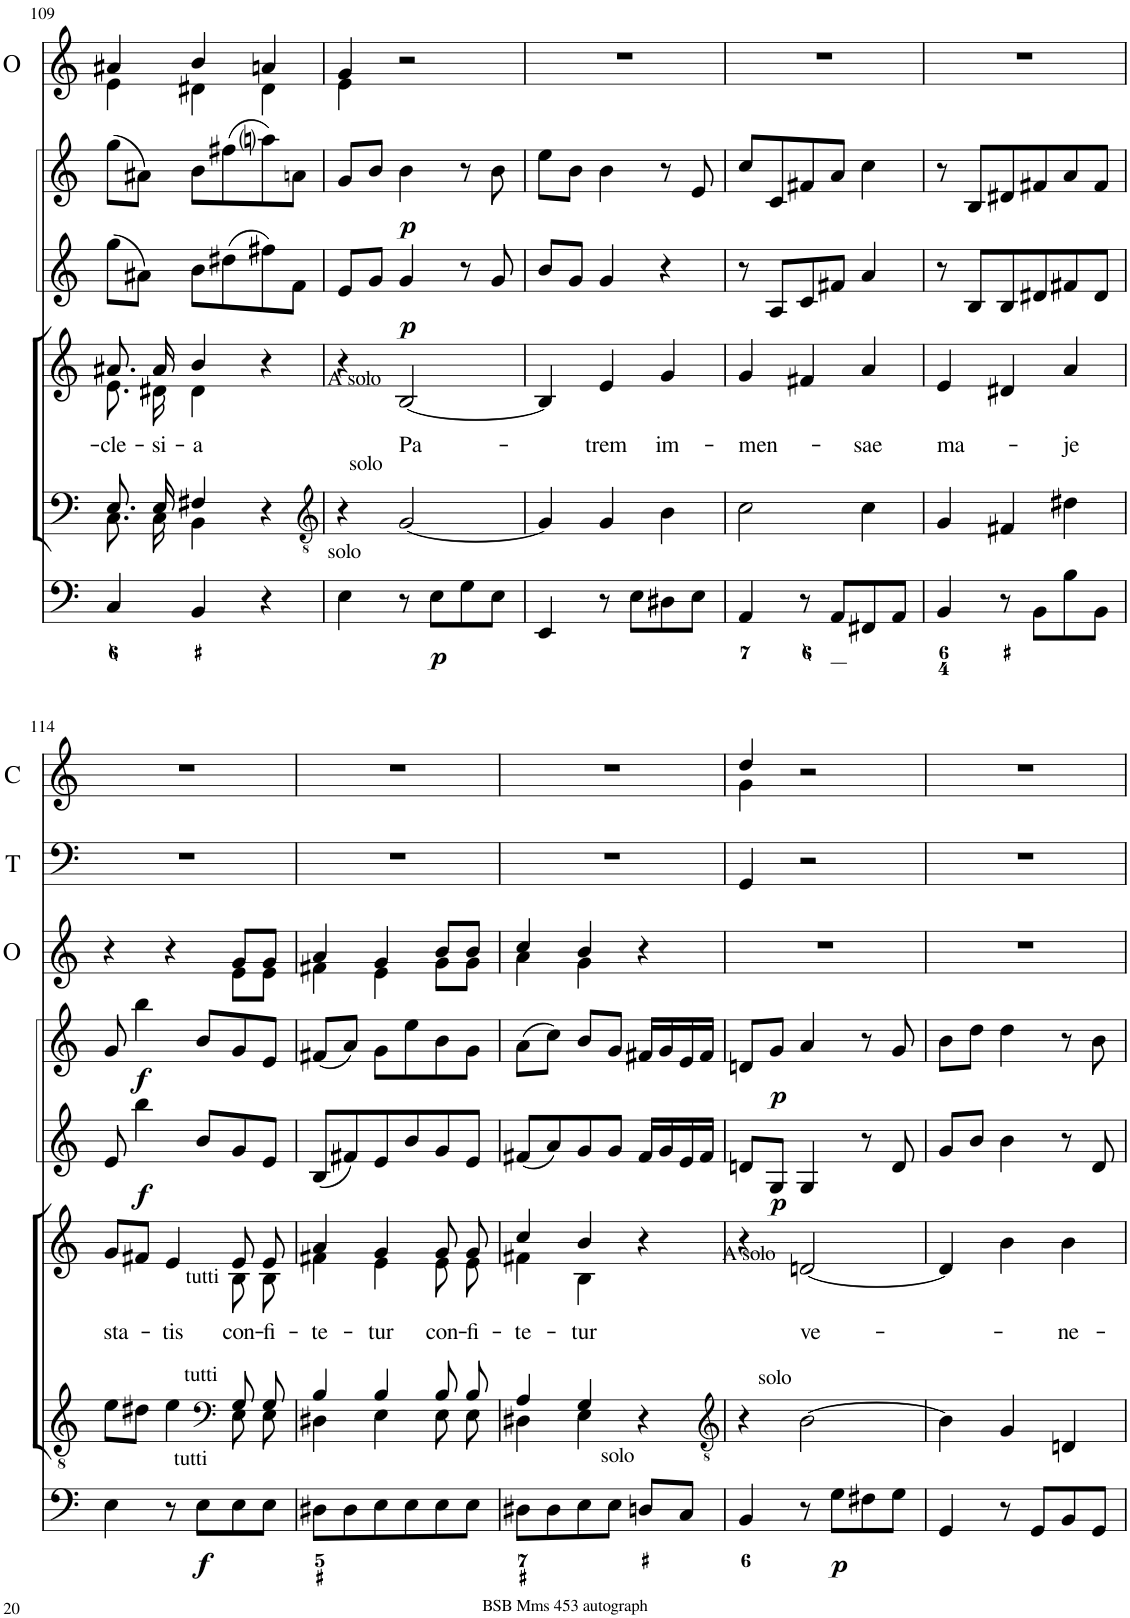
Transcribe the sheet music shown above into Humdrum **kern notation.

**kern	**dynam	**kern	**kern	**text	**kern	**dynam	**kern	**dynam	**kern	**kern	**kern
*part8	*part8	*part7	*part6	*part6	*part5	*part5	*part4	*part4	*part3	*part2	*part1
*staff8	*staff8	*staff7	*staff6	*staff6	*staff5	*staff5	*staff4	*staff4	*staff3	*staff2	*staff1
*I"Organ	*	*I"Voice	*I"Voice	*	*I"Violino 2	*	*I"Violino 1	*	*I"Oboi	*I"Timpani	*I"Clarini
*	*	*	*	*	*I'Vln	*	*I'Vln	*	*I'O	*I'T	*I'C
!!LO:PB:g=z
*clefF4	*	*clefF4	*clefG2	*	*clefG2	*	*clefG2	*	*clefG2	*clefF4	*clefG2
*k[]	*	*k[]	*k[]	*	*k[]	*	*k[]	*	*k[]	*k[]	*k[]
*M3/4	*	*M3/4	*M3/4	*	*M3/4	*	*M3/4	*	*M3/4	*M3/4	*M3/4
=109	=109	=109	=109	=109	=109	=109	=109	=109	=109	=109	=109
*	*	*^	*^	*	*	*	*	*	*	*	*
!	!	!	!	!	!	!LO:LY:b	!	!	!	!	!	!	!
*	*	*	*	*	*	*	*	*	*	*	*^	*	*
4C/	.	8.E/	8.C\	8.a#X/	8.e\	-cle-	(8gg\L	.	(8gg\L	.	4a#X/	4e\	2.r	2.r
.	.	.	.	.	.	.	8a#X\J)	.	8a#X\J)	.	.	.	.	.
!	!	!	!	!	!	!LO:LY:b	!	!	!	!	!	!	!	!
.	.	16E/	16C\	16a#/	16d#X\	-si-	.	.	.	.	.	.	.	.
!	!	!	!	!	!	!LO:LY:b	!	!	!	!	!	!	!	!
4BB/	.	4F#X/	4BB\	4b/	4d#\	-a	8b\L	.	8b\L	.	4b/	4d#X\	.	.
.	.	.	.	.	.	.	(8dd#X\	.	(8ff#X\	.	.	.	.	.
4r	.	4r	4ryy	4r	4ryy	.	8ff#X\)	.	8aani\)	.	4an/	4d#\	.	.
.	.	.	.	.	.	.	8f\J	.	8an\J	.	.	.	.	.
*	*	*v	*v	*	*	*	*	*	*	*	*	*	*	*
*	*	*	*v	*v	*	*	*	*	*	*	*	*	*
=110	=110	=110	=110	=110	=110	=110	=110	=110	=110	=110	=110	=110
*	*	*clefGv2	*	*	*	*	*	*	*	*	*	*
!LO:TX:a:t=solo	!	!	!	!	!	!	!	!	!	!	!	!
4E\	.	4r	4r	.	8e/L	.	8g/L	.	4g/	4e\	2.r	2.r
.	.	.	.	.	8g/J	.	8b/J	.	.	.	.	.
!	!	!	!LO:TX:a:t=A solo	!	!	!	!	!	!	!	!	!
!	!	!LO:TX:a:t=solo	!	!	!	!	!	!	!	!	!	!
!	!	!	!	!LO:LY:b	!	!LO:DY:b	!	!LO:DY:b	!	!	!	!
8r	.	[2G/	[2B/	Pa-	4g/	p	4b\	p	2r	2ryy	.	.
!	!LO:DY:b	!	!	!	!	!	!	!	!	!	!	!
8E\L	p	.	.	.	.	.	.	.	.	.	.	.
8G\	.	.	.	.	8r	.	8r	.	.	.	.	.
8E\J	.	.	.	.	8g/	.	8b\	.	.	.	.	.
*	*	*	*	*	*	*	*	*	*v	*v	*	*
=111	=111	=111	=111	=111	=111	=111	=111	=111	=111	=111	=111
4EE/	.	4G/]	4B/]	.	8b/L	.	8ee\L	.	2.r	2.r	2.r
.	.	.	.	.	8g/J	.	8b\J	.	.	.	.
!	!	!	!	!LO:LY:b	!	!	!	!	!	!	!
8r	.	4G/	4e/	-trem	4g/	.	4b\	.	.	.	.
8E\L	.	.	.	.	.	.	.	.	.	.	.
!	!	!	!	!LO:LY:b	!	!	!	!	!	!	!
8D#X\	.	4B\	4g/	im-	4r	.	8r	.	.	.	.
8E\J	.	.	.	.	.	.	8e/	.	.	.	.
=112	=112	=112	=112	=112	=112	=112	=112	=112	=112	=112	=112
!	!	!	!	!LO:LY:b	!	!	!	!	!	!	!
4AA/	.	2c\	4g/	-men-	8r	.	8cc/L	.	2.r	2.r	2.r
.	.	.	.	.	8A/L	.	8c/	.	.	.	.
8r	.	.	4f#X/	.	8c/	.	8f#X/	.	.	.	.
8AA/L	.	.	.	.	8f#X/J	.	8a/J	.	.	.	.
!	!	!	!	!LO:LY:b	!	!	!	!	!	!	!
8FF#X/	.	4c\	4a/	-sae	4a/	.	4cc\	.	.	.	.
8AA/J	.	.	.	.	.	.	.	.	.	.	.
=113	=113	=113	=113	=113	=113	=113	=113	=113	=113	=113	=113
!	!	!	!	!LO:LY:b	!	!	!	!	!	!	!
4BB/	.	4G/	4e/	ma-	8r	.	8r	.	2.r	2.r	2.r
.	.	.	.	.	8B/L	.	8B/L	.	.	.	.
8r	.	4F#X/	4d#X/	.	8B/	.	8d#X/	.	.	.	.
8BB\L	.	.	.	.	8d#X/	.	8f#X/	.	.	.	.
!	!	!	!	!LO:LY:b	!	!	!	!	!	!	!
8B\	.	4d#X\	4a/	-je	8f#X/	.	8a/	.	.	.	.
8BB\J	.	.	.	.	8d#/J	.	8f#/J	.	.	.	.
!!LO:LB:g=z
=114	=114	=114	=114	=114	=114	=114	=114	=114	=114	=114	=114
*	*	*^	*^	*	*	*	*	*	*	*	*
!	!	!	!	!	!	!LO:LY:b	!	!	!	!	!	!	!
*	*	*	*	*	*	*	*	*	*	*	*^	*	*
4E\	.	8e\L	2ryy	2ryy	8g/L	sta-	8e/	.	8g/	.	4r	2ryy	2.r	2.r
!	!	!	!	!	!	!	!	!LO:DY:b	!	!LO:DY:b	!	!	!	!
.	.	8d#X\J	.	.	8f#X/J	.	4bb\	f	4bb\	f	.	.	.	.
!	!	!	!	!	!	!LO:LY:b	!	!	!	!	!	!	!	!
8r	.	4e\	.	.	4e/	-tis	.	.	.	.	4r	.	.	.
!LO:TX:a:t=tutti	!	!	!	!	!	!	!	!	!	!	!	!	!	!
!	!LO:DY:b	!	!	!	!	!	!	!	!	!	!	!	!	!
8E\L	f	.	.	.	.	.	8b/L	.	8b/L	.	.	.	.	.
*	*	*clefF4	*	*	*	*	*	*	*	*	*	*	*	*
!	!	!	!	!LO:TX:b:t=tutti	!	!	!	!	!	!	!	!	!	!
!	!	!LO:TX:a:t=tutti	!	!	!	!	!	!	!	!	!	!	!	!
!	!	!	!	!	!	!LO:LY:b	!	!	!	!	!	!	!	!
8E\	.	8G/	8E\	8e/	8B\	con-	8g/	.	8g/	.	8g/L	8e\L	.	.
!	!	!	!	!	!	!LO:LY:b	!	!	!	!	!	!	!	!
8E\J	.	8G/	8E\	8e/	8B\	-fi-	8e/J	.	8e/J	.	8g/J	8e\J	.	.
=115	=115	=115	=115	=115	=115	=115	=115	=115	=115	=115	=115	=115	=115	=115
!	!	!	!	!	!	!LO:LY:b	!	!	!	!	!	!	!	!
8D#X\L	.	4B/	4D#X\	4a/	4f#X\	-te-	(8B/L	.	(8f#X/L	.	4a/	4f#X\	2.r	2.r
8D#\	.	.	.	.	.	.	8f#X/)	.	8a/J)	.	.	.	.	.
!	!	!	!	!	!	!LO:LY:b	!	!	!	!	!	!	!	!
8E\	.	4B/	4E\	4g/	4e\	-tur	8e/	.	8g\L	.	4g/	4e\	.	.
8E\	.	.	.	.	.	.	8b/	.	8ee\	.	.	.	.	.
!	!	!	!	!	!	!LO:LY:b	!	!	!	!	!	!	!	!
8E\	.	8B/	8E\	8g/	8e\	con-	8g/	.	8b\	.	8b/L	8g\L	.	.
!	!	!	!	!	!	!LO:LY:b	!	!	!	!	!	!	!	!
8E\J	.	8B/	8E\	8g/	8e\	-fi-	8e/J	.	8g\J	.	8b/J	8g\J	.	.
=116	=116	=116	=116	=116	=116	=116	=116	=116	=116	=116	=116	=116	=116	=116
!	!	!	!	!	!	!LO:LY:b	!	!	!	!	!	!	!	!
8D#X\L	.	4A/	4D#X\	4cc/	4f#X\	-te-	(8f#X/L	.	(8a\L	.	4cc/	4a\	2.r	2.r
8D#\	.	.	.	.	.	.	8a/)	.	8cc\J)	.	.	.	.	.
!	!	!	!	!	!	!LO:LY:b	!	!	!	!	!	!	!	!
8E\	.	4G/	4E\	4b/	4B\	-tur	8g/	.	8b/L	.	4b/	4g\	.	.
!LO:TX:a:t=solo	!	!	!	!	!	!	!	!	!	!	!	!	!	!
8E\J	.	.	.	.	.	.	8g/J	.	8g/J	.	.	.	.	.
8Dn/L	.	4r	4ryy	4r	4ryy	.	16f#/LL	.	16f#X/LL	.	4r	4ryy	.	.
.	.	.	.	.	.	.	16g/	.	16g/	.	.	.	.	.
8C/J	.	.	.	.	.	.	16e/	.	16e/	.	.	.	.	.
.	.	.	.	.	.	.	16f#/JJ	.	16f#/JJ	.	.	.	.	.
*	*	*v	*v	*	*	*	*	*	*	*	*v	*v	*	*
*	*	*	*v	*v	*	*	*	*	*	*	*	*
=117	=117	=117	=117	=117	=117	=117	=117	=117	=117	=117	=117
*	*	*clefGv2	*	*	*	*	*	*	*	*	*
*	*	*	*	*	*	*	*	*	*	*	*^
4BB/	.	4r	4r	.	8dn/L	.	8dn/L	.	2.r	4GG/	4dd/	4g\
!	!	!	!	!	!	!LO:DY:b	!	!LO:DY:b	!	!	!	!
.	.	.	.	.	8G/J	p	8g/J	p	.	.	.	.
!	!	!	!LO:TX:a:t=A solo	!	!	!	!	!	!	!	!	!
!	!	!LO:TX:a:t=solo	!	!	!	!	!	!	!	!	!	!
!	!	!	!	!LO:LY:b	!	!	!	!	!	!	!	!
8r	.	[2B\	[2dn/	ve-	4G/	.	4a/	.	.	2r	2r	2ryy
!	!LO:DY:b	!	!	!	!	!	!	!	!	!	!	!
8G\L	p	.	.	.	.	.	.	.	.	.	.	.
8F#X\	.	.	.	.	8r	.	8r	.	.	.	.	.
8G\J	.	.	.	.	8d/	.	8g/	.	.	.	.	.
*	*	*	*	*	*	*	*	*	*	*	*v	*v
=118	=118	=118	=118	=118	=118	=118	=118	=118	=118	=118	=118
4GG/	.	4B\]	4d/]	.	8g/L	.	8b\L	.	2.r	2.r	2.r
.	.	.	.	.	8b/J	.	8dd\J	.	.	.	.
8r	.	4G/	4b\	.	4b\	.	4dd\	.	.	.	.
8GG/L	.	.	.	.	.	.	.	.	.	.	.
!	!	!	!	!LO:LY:b	!	!	!	!	!	!	!
8BB/	.	4Dn/	4b\	-ne-	8r	.	8r	.	.	.	.
8GG/J	.	.	.	.	8d/	.	8b\	.	.	.	.
=	=	=	=	=	=	=	=	=	=	=	=
*-	*-	*-	*-	*-	*-	*-	*-	*-	*-	*-	*-
